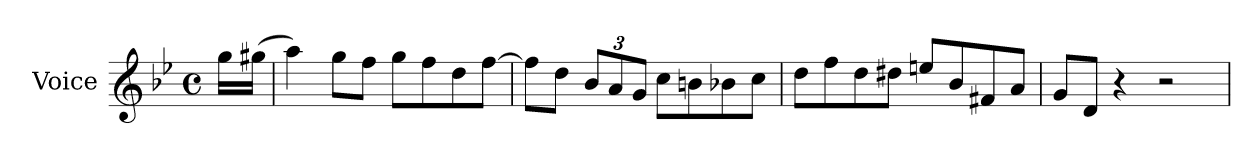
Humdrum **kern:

**kern
*part1
*staff1
*I"Voice
*I'Voice
*clefG2
*k[b-e-]
*M4/4
*met(c)
=
16gg\LL
(>16gg#X\JJ
=1
4aa\)
8gg\L
8ff\J
8gg\L
8ff\
8dd\
[>8ff\J
=2
8ff\L]
8dd\J
12b-/L
12a/
12g/J
8cc\L
8bn\
8b-X\
8cc\J
=3
8dd\L
8ff\
8dd\
8dd#X\J
8een/L
8b-/
8f#X/
8a/J
=4
8g/L
8d/J
4r
2rcc
=
*-
